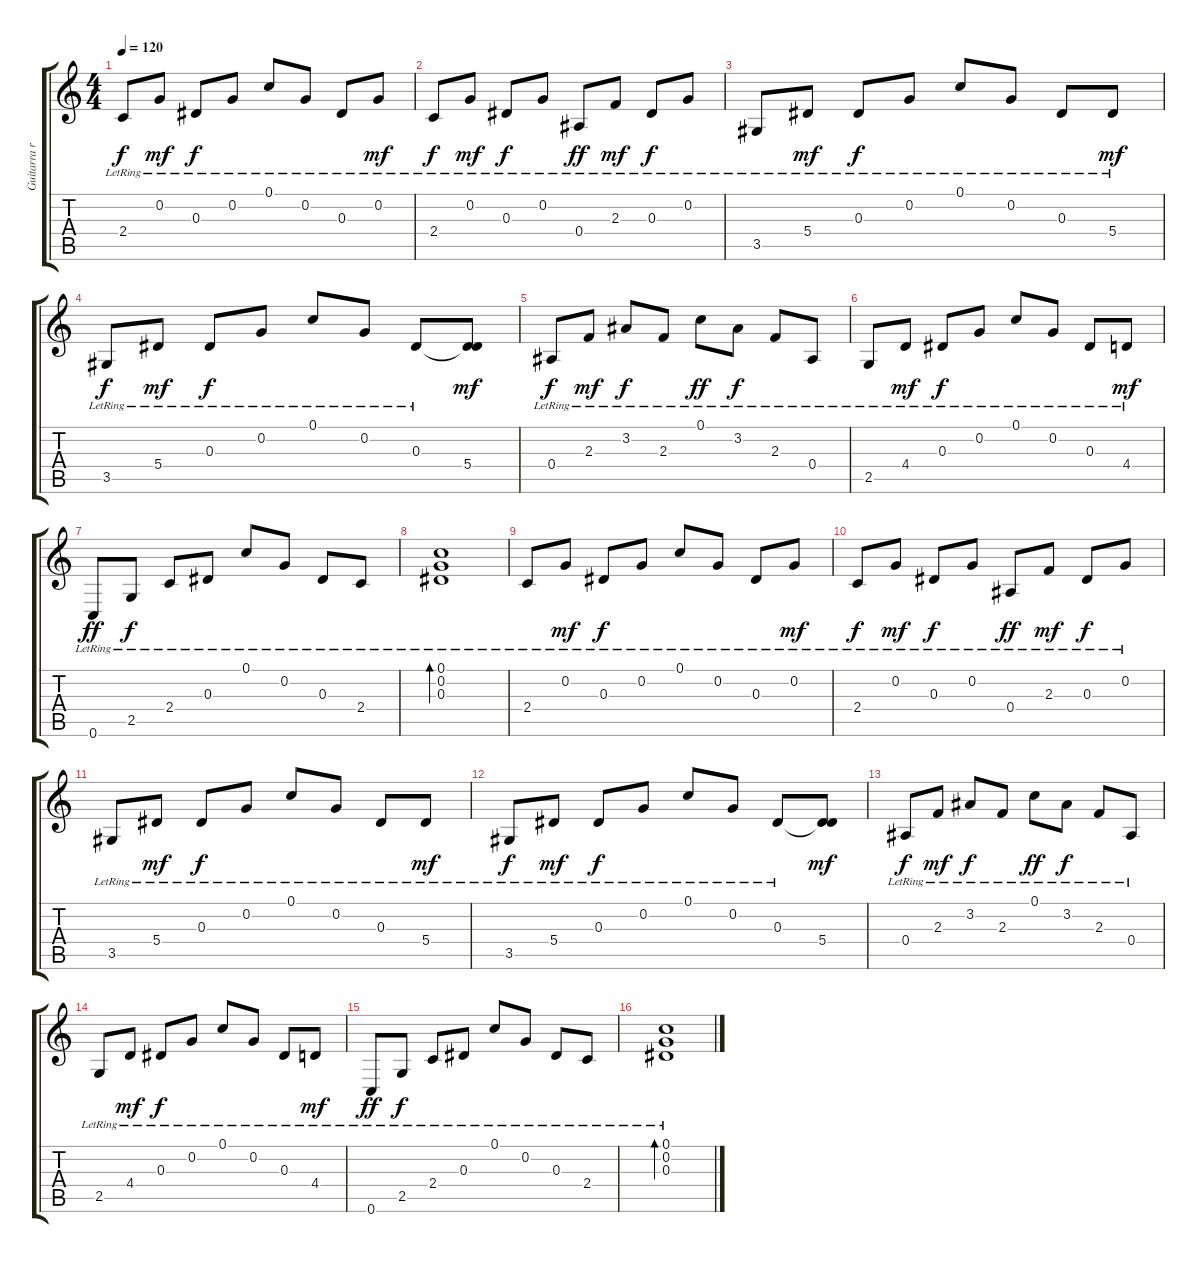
\track ("Guitarra rítmica" "Guitarra r") {instrument electricguitarclean}
\staff {score tabs}
\tuning (C4 G3 Eb3 Bb2 F2 C2) {hide}
\ts (4 4)
\tempo 120
\clef g2
\ks c
2.4{lr}.8{dy f instrument electricguitarclean} 0.2{lr}.8{dy mf} 0.3{lr}.8{dy f} 0.2{lr}.8 0.1{lr}.8 0.2{lr}.8 0.3{lr}.8 0.2{lr}.8{dy mf} |
2.4{lr}.8{dy f} 0.2{lr}.8{dy mf} 0.3{lr}.8{dy f} 0.2{lr}.8 0.4{lr}.8{dy ff} 2.3{lr}.8{dy mf} 0.3{lr}.8{dy f} 0.2{lr}.8 |
3.5{lr}.8 5.4{lr}.8{dy mf} 0.3{lr}.8{dy f} 0.2{lr}.8 0.1{lr}.8 0.2{lr}.8 0.3{lr}.8 5.4{lr}.8{dy mf} |
3.5{lr}.8{dy f} 5.4{lr}.8{dy mf} 0.3{lr}.8{dy f} 0.2{lr}.8 0.1{lr}.8 0.2{lr}.8 0.3{lr}.8 (0.3{t} 5.4).8{dy mf} |
0.4{lr}.8{dy f} 2.3{lr}.8{dy mf} 3.2{lr}.8{dy f} 2.3{lr}.8 0.1{lr}.8{dy ff} 3.2{lr}.8{dy f} 2.3{lr}.8 0.4{lr}.8 |
2.5{lr}.8 4.4{lr}.8{dy mf} 0.3{lr}.8{dy f} 0.2{lr}.8 0.1{lr}.8 0.2{lr}.8 0.3{lr}.8 4.4{lr}.8{dy mf} |
0.6{lr}.8{dy ff} 2.5{lr}.8{dy f} 2.4{lr}.8 0.3{lr}.8 0.1{lr}.8 0.2{lr}.8 0.3{lr}.8 2.4{lr}.8 |
(0.1{lr} 0.2 0.3).1{bd 240} |
2.4{lr}.8 0.2{lr}.8{dy mf} 0.3{lr}.8{dy f} 0.2{lr}.8 0.1{lr}.8 0.2{lr}.8 0.3{lr}.8 0.2{lr}.8{dy mf} |
2.4{lr}.8{dy f} 0.2{lr}.8{dy mf} 0.3{lr}.8{dy f} 0.2{lr}.8 0.4{lr}.8{dy ff} 2.3{lr}.8{dy mf} 0.3{lr}.8{dy f} 0.2{lr}.8 |
3.5{lr}.8 5.4{lr}.8{dy mf} 0.3{lr}.8{dy f} 0.2{lr}.8 0.1{lr}.8 0.2{lr}.8 0.3{lr}.8 5.4{lr}.8{dy mf} |
3.5{lr}.8{dy f} 5.4{lr}.8{dy mf} 0.3{lr}.8{dy f} 0.2{lr}.8 0.1{lr}.8 0.2{lr}.8 0.3{lr}.8 (0.3{t} 5.4).8{dy mf} |
0.4{lr}.8{dy f} 2.3{lr}.8{dy mf} 3.2{lr}.8{dy f} 2.3{lr}.8 0.1{lr}.8{dy ff} 3.2{lr}.8{dy f} 2.3{lr}.8 0.4{lr}.8 |
2.5{lr}.8 4.4{lr}.8{dy mf} 0.3{lr}.8{dy f} 0.2{lr}.8 0.1{lr}.8 0.2{lr}.8 0.3{lr}.8 4.4{lr}.8{dy mf} |
0.6{lr}.8{dy ff} 2.5{lr}.8{dy f} 2.4{lr}.8 0.3{lr}.8 0.1{lr}.8 0.2{lr}.8 0.3{lr}.8 2.4{lr}.8 |
(0.1{lr} 0.2 0.3).1{bd 240}
